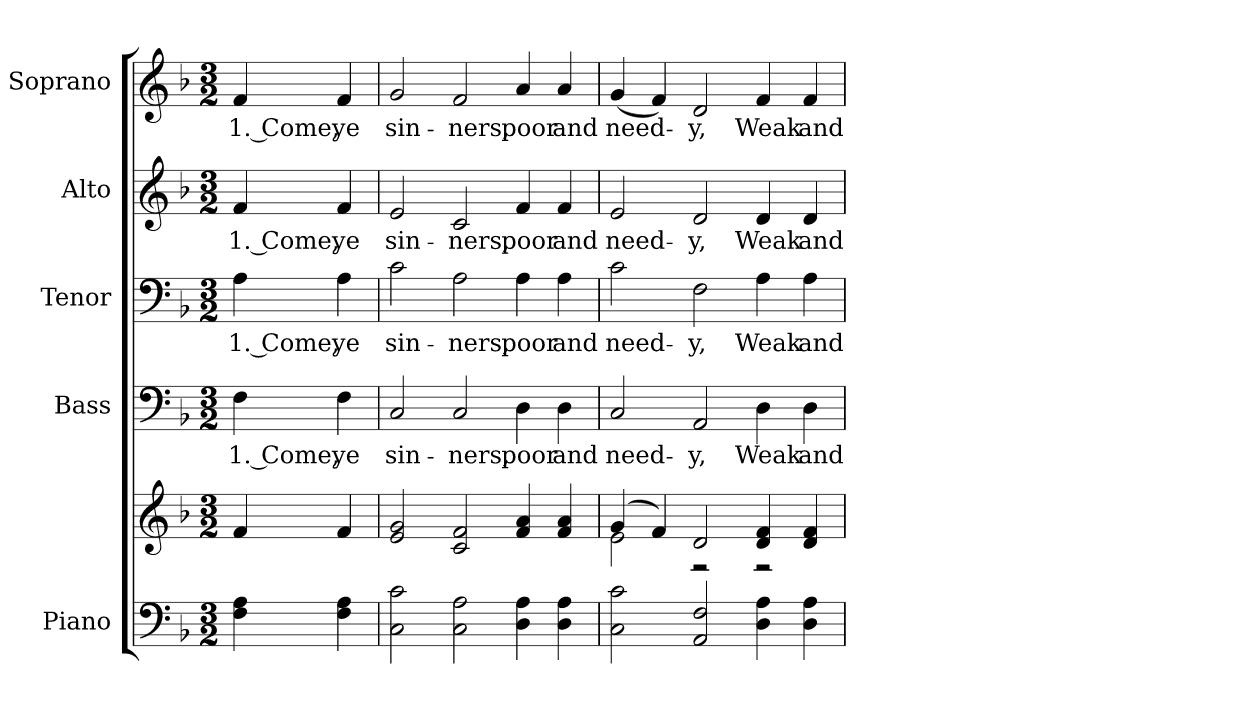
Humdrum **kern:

**kern	**kern	**kern	**text	**kern	**text	**kern	**text	**kern	**text
*part5	*part5	*part4	*part4	*part3	*part3	*part2	*part2	*part1	*part1
*staff6	*staff5	*staff4	*staff4	*staff3	*staff3	*staff2	*staff2	*staff1	*staff1
*I"Piano	*	*I"Bass	*	*I"Tenor	*	*I"Alto	*	*I"Soprano	*
*I'Pno.	*	*I'B.	*	*I'T.	*	*I'A.	*	*I'S.	*
!!LO:PB:g=z
*clefF4	*clefG2	*clefF4	*	*clefF4	*	*clefG2	*	*clefG2	*
*k[b-]	*k[b-]	*k[b-]	*	*k[b-]	*	*k[b-]	*	*k[b-]	*
*F:	*F:	*F:	*	*F:	*	*F:	*	*F:	*
*M3/2	*M3/2	*M3/2	*	*M3/2	*	*M3/2	*	*M3/2	*
*MM175	*MM175	*MM175	*	*MM175	*	*MM175	*	*MM175	*
=1	=1	=1	=1	=1	=1	=1	=1	=1	=1
!	!	!	!LO:LY:b:color=#000000	!	!	!	!	!	!
!	!	!	!	!	!LO:LY:b:color=#000000	!	!	!	!
!	!	!	!	!	!	!	!LO:LY:b:color=#000000	!	!
!	!	!	!	!	!	!	!	!	!LO:LY:b:color=#000000
4Fi\ 4Ai	4fi/	4Fi\	1. Come,	4Ai\	1. Come,	4fi/	1. Come,	4fi/	1. Come,
!	!	!	!LO:LY:b:color=#000000	!	!	!	!	!	!
!	!	!	!	!	!LO:LY:b:color=#000000	!	!	!	!
!	!	!	!	!	!	!	!LO:LY:b:color=#000000	!	!
!	!	!	!	!	!	!	!	!	!LO:LY:b:color=#000000
4Fi\ 4Ai	4fi/	4Fi\	ye	4Ai\	ye	4fi/	ye	4fi/	ye
=2	=2	=2	=2	=2	=2	=2	=2	=2	=2
!	!	!	!LO:LY:b:color=#000000	!	!	!	!	!	!
!	!	!	!	!	!LO:LY:b:color=#000000	!	!	!	!
!	!	!	!	!	!	!	!LO:LY:b:color=#000000	!	!
!	!	!	!	!	!	!	!	!	!LO:LY:b:color=#000000
2Ci\ 2ci	2ei/ 2gi	2Ci/	sin-	2ci\	sin-	2ei/	sin-	2gi/	sin-
!	!	!	!LO:LY:b:color=#000000	!	!	!	!	!	!
!	!	!	!	!	!LO:LY:b:color=#000000	!	!	!	!
!	!	!	!	!	!	!	!LO:LY:b:color=#000000	!	!
!	!	!	!	!	!	!	!	!	!LO:LY:b:color=#000000
2Ci\ 2Ai	2ci/ 2fi	2Ci/	-ners,	2Ai\	-ners,	2ci/	-ners,	2fi/	-ners,
!	!	!	!LO:LY:b:color=#000000	!	!	!	!	!	!
!	!	!	!	!	!LO:LY:b:color=#000000	!	!	!	!
!	!	!	!	!	!	!	!LO:LY:b:color=#000000	!	!
!	!	!	!	!	!	!	!	!	!LO:LY:b:color=#000000
4Di\ 4Ai	4fi/ 4ai	4Di\	poor	4Ai\	poor	4fi/	poor	4ai/	poor
!	!	!	!LO:LY:b:color=#000000	!	!	!	!	!	!
!	!	!	!	!	!LO:LY:b:color=#000000	!	!	!	!
!	!	!	!	!	!	!	!LO:LY:b:color=#000000	!	!
!	!	!	!	!	!	!	!	!	!LO:LY:b:color=#000000
4Di\ 4Ai	4fi/ 4ai	4Di\	and	4Ai\	and	4fi/	and	4ai/	and
!!LO:PB:g=z
=3	=3	=3	=3	=3	=3	=3	=3	=3	=3
*	*^	*	*	*	*	*	*	*	*
!	!	!	!	!LO:LY:b:color=#000000	!	!	!	!	!	!
!	!	!	!	!	!	!LO:LY:b:color=#000000	!	!	!	!
!	!	!	!	!	!	!	!	!LO:LY:b:color=#000000	!	!
!	!	!	!	!	!	!	!	!	!	!LO:LY:b:color=#000000
2Ci\ 2ci	(4gi/	2ei\	2Ci/	need-	2ci\	need-	2ei/	need-	(4gi/	need-
.	4fi/)	.	.	.	.	.	.	.	4fi/)	.
!	!	!	!	!LO:LY:b:color=#000000	!	!	!	!	!	!
!	!	!	!	!	!	!LO:LY:b:color=#000000	!	!	!	!
!	!	!	!	!	!	!	!	!LO:LY:b:color=#000000	!	!
!	!	!	!	!	!	!	!	!	!	!LO:LY:b:color=#000000
2AAi/ 2Fi	2di/	2r	2AAi/	-y,	2Fi\	-y,	2di/	-y,	2di/	-y,
!	!	!	!	!LO:LY:b:color=#000000	!	!	!	!	!	!
!	!	!	!	!	!	!LO:LY:b:color=#000000	!	!	!	!
!	!	!	!	!	!	!	!	!LO:LY:b:color=#000000	!	!
!	!	!	!	!	!	!	!	!	!	!LO:LY:b:color=#000000
4Di\ 4Ai	4di/ 4fi	2r	4Di\	Weak	4Ai\	Weak	4di/	Weak	4fi/	Weak
!	!	!	!	!LO:LY:b:color=#000000	!	!	!	!	!	!
!	!	!	!	!	!	!LO:LY:b:color=#000000	!	!	!	!
!	!	!	!	!	!	!	!	!LO:LY:b:color=#000000	!	!
!	!	!	!	!	!	!	!	!	!	!LO:LY:b:color=#000000
4Di\ 4Ai	4di/ 4fi	.	4Di\	and	4Ai\	and	4di/	and	4fi/	and
*	*v	*v	*	*	*	*	*	*	*	*
=	=	=	=	=	=	=	=	=	=
*-	*-	*-	*-	*-	*-	*-	*-	*-	*-
